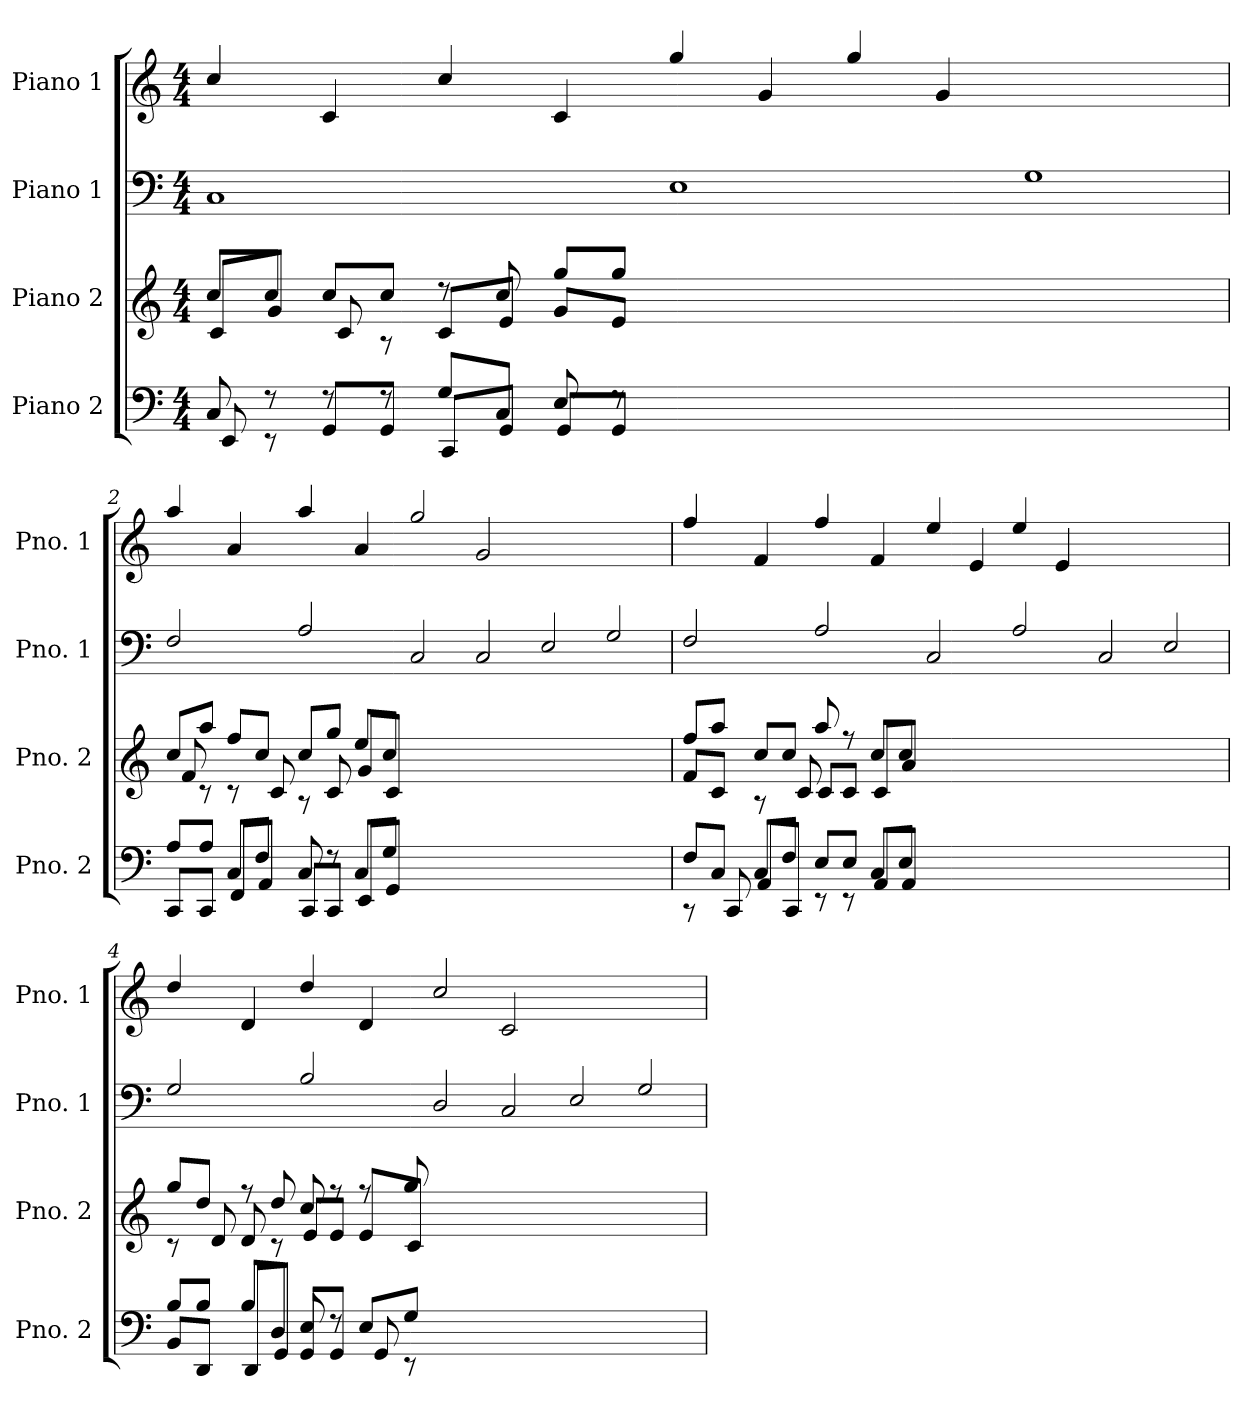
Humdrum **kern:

**kern	**kern	**kern	**kern
*part4	*part3	*part2	*part1
*staff4	*staff3	*staff2	*staff1
*I"Piano 2	*I"Piano 2	*I"Piano 1	*I"Piano 1
*I'Pno. 2	*I'Pno. 2	*I'Pno. 1	*I'Pno. 1
*clefF4	*clefG2	*clefF4	*clefG2
*k[]	*k[]	*k[]	*k[]
*M4/4	*M4/4	*M4/4	*M4/4
=1	=1	=1	=1
*^	*^	*	*
8C/	8EE/	8cc/L	8c/L	1C/	4cc/
8r	8r	8cc/J	8g/J	.	.
8r	8GG/L	8cc/L	8c/	.	4c/
8r	8GG/J	8cc/J	8r	.	.
8G/L	8CC/L	8r	8c/L	.	4cc/
8C/J	8GG/J	8cc/	8e/J	.	.
8E/	8GG/L	8gg/L	8g/L	.	4c/
8r	8GG/J	8gg/J	8e/J	.	.
0ryy	0ryy	0ryy	0ryy	1E/	4gg/
.	.	.	.	.	4g/
.	.	.	.	.	4gg/
.	.	.	.	.	4g/
.	.	.	.	1G/	1ryy
=2	=2	=2	=2	=2	=2
8A/L	8CC/L	8cc/L	8f/	2F/	4aa/
8A/J	8CC/J	8aa/J	8r	.	.
8C/L	8FF/L	8ff/L	8r	.	4a/
8F/J	8AA/J	8cc/J	8c/	.	.
8C/	8CC/L	8cc/L	8r	2A/	4aa/
8r	8CC/J	8gg/J	8c/	.	.
8C/L	8EE/L	8ee/L	8g/L	.	4a/
8G/J	8GG/J	8cc/J	8c/J	.	.
0ryy	0ryy	0ryy	0ryy	2C/	2gg/
.	.	.	.	2C/	2g/
.	.	.	.	2E/	1ryy
.	.	.	.	2G/	.
=3	=3	=3	=3	=3	=3
8F/L	8r	8ff/L	8f/L	2F/	4ff/
8C/J	8CC/	8aa/J	8c/J	.	.
8C/L	8AA/L	8cc/L	8r	.	4f/
8F/J	8CC/J	8cc/J	8c/	.	.
8E/L	8r	8aa/	8c/L	2A/	4ff/
8E/J	8r	8r	8c/J	.	.
8C/L	8AA/L	8cc/L	8c/L	.	4f/
8E/J	8AA/J	8cc/J	8a/J	.	.
0ryy	0ryy	0ryy	0ryy	2C/	4ee/
.	.	.	.	.	4e/
.	.	.	.	2A/	4ee/
.	.	.	.	.	4e/
.	.	.	.	2C/	1ryy
.	.	.	.	2E/	.
=4	=4	=4	=4	=4	=4
8B/L	8BB/L	8gg/L	8r	2G/	4dd/
8B/J	8DD/J	8dd/J	8d/	.	.
8B/L	8DD/L	8r	8d/	.	4d/
8D/J	8GG/J	8dd/	8r	.	.
8E/	8GG/L	8cc/	8e/L	2B/	4dd/
8r	8GG/J	8r	8e/J	.	.
8E/L	8GG/	8r	8e/L	.	4d/
8G/J	8r	8gg/	8c/J	.	.
0ryy	0ryy	0ryy	0ryy	2D/	2cc/
.	.	.	.	2C/	2c/
.	.	.	.	2E/	1ryy
.	.	.	.	2G/	.
*v	*v	*	*	*	*
*	*v	*v	*	*
=	=	=	=
*-	*-	*-	*-
